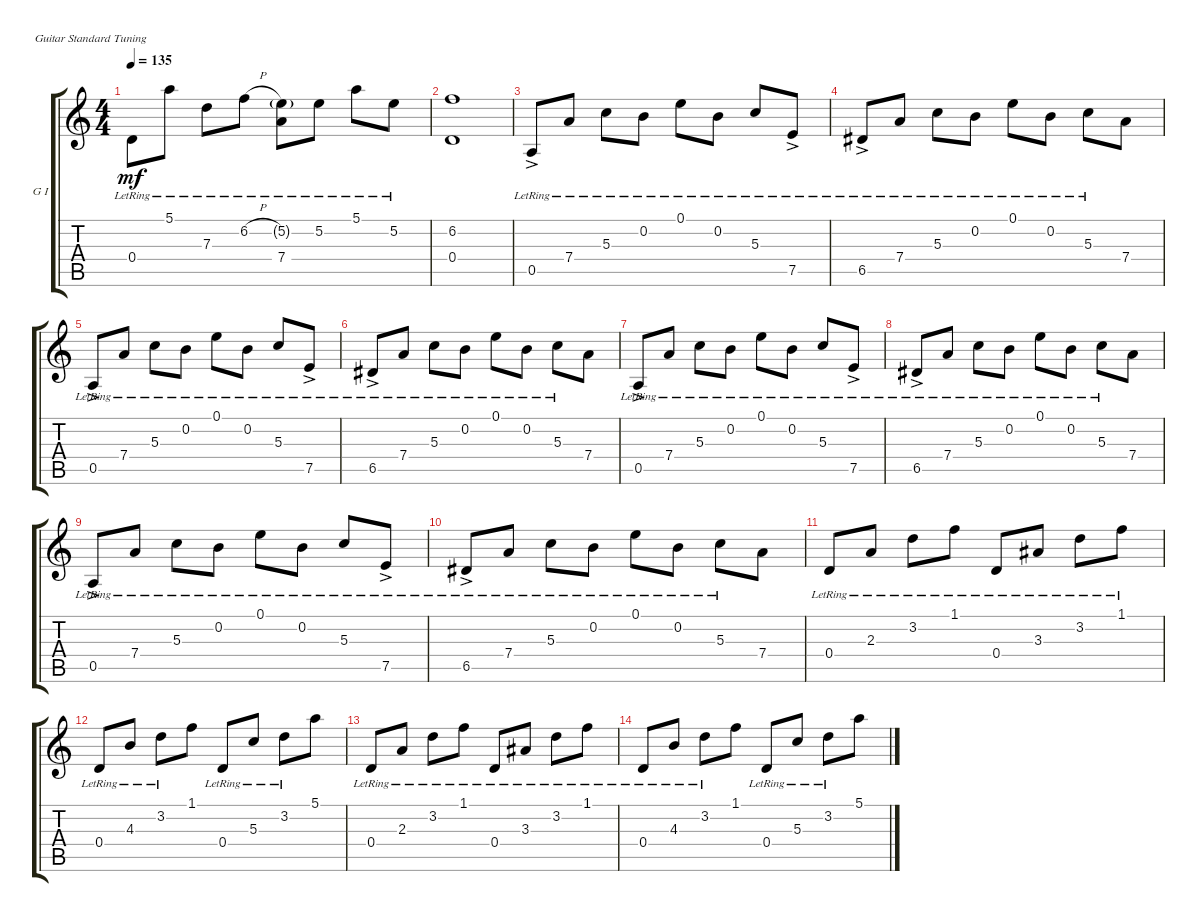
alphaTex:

\defaultSystemsLayout 4
\bracketExtendMode groupsimilarinstruments
\firstSystemTrackNameOrientation horizontal
\otherSystemsTrackNameOrientation horizontal
\track ("Guitar I" "G I") {instrument acousticguitarnylon}
\staff {score tabs}
\tuning (E4 B3 G3 D3 A2 E2)
\ts (4 4)
\tempo 135
\clef g2
\ks c
0.4{lr}.8{dy mf} 5.1{lr}.8 7.3{lr}.8 6.2{h lr}.8 (7.4{lr} 5.2{g}).8 5.2{lr}.8 5.1{lr}.8 5.2{lr}.8 |
(6.2 0.4).1 |
0.5{ac lr}.8 7.4{lr}.8 5.3{lr}.8 0.2{lr}.8 0.1{lr}.8 0.2{lr}.8 5.3{lr}.8 7.5{ac lr}.8 |
6.5{ac lr}.8 7.4{lr}.8 5.3{lr}.8 0.2{lr}.8 0.1{lr}.8 0.2{lr}.8 5.3{lr}.8 7.4.8 |
0.5{ac lr}.8 7.4{lr}.8 5.3{lr}.8 0.2{lr}.8 0.1{lr}.8 0.2{lr}.8 5.3{lr}.8 7.5{ac lr}.8 |
6.5{ac lr}.8 7.4{lr}.8 5.3{lr}.8 0.2{lr}.8 0.1{lr}.8 0.2{lr}.8 5.3{lr}.8 7.4.8 |
0.5{ac lr}.8 7.4{lr}.8 5.3{lr}.8 0.2{lr}.8 0.1{lr}.8 0.2{lr}.8 5.3{lr}.8 7.5{ac lr}.8 |
6.5{ac lr}.8 7.4{lr}.8 5.3{lr}.8 0.2{lr}.8 0.1{lr}.8 0.2{lr}.8 5.3{lr}.8 7.4.8 |
0.5{ac lr}.8 7.4{lr}.8 5.3{lr}.8 0.2{lr}.8 0.1{lr}.8 0.2{lr}.8 5.3{lr}.8 7.5{ac lr}.8 |
6.5{ac lr}.8 7.4{lr}.8 5.3{lr}.8 0.2{lr}.8 0.1{lr}.8 0.2{lr}.8 5.3{lr}.8 7.4.8 |
0.4{lr}.8 2.3{lr}.8 3.2{lr}.8 1.1{lr}.8 0.4{lr}.8 3.3{lr}.8 3.2{lr}.8 1.1{lr}.8 |
0.4{lr}.8 4.3{lr}.8 3.2{lr}.8 1.1.8 0.4{lr}.8 5.3{lr}.8 3.2{lr}.8 5.1.8 |
0.4{lr}.8 2.3{lr}.8 3.2{lr}.8 1.1{lr}.8 0.4{lr}.8 3.3{lr}.8 3.2{lr}.8 1.1{lr}.8 |
0.4{lr}.8 4.3{lr}.8 3.2{lr}.8 1.1.8 0.4{lr}.8 5.3{lr}.8 3.2{lr}.8 5.1.8
